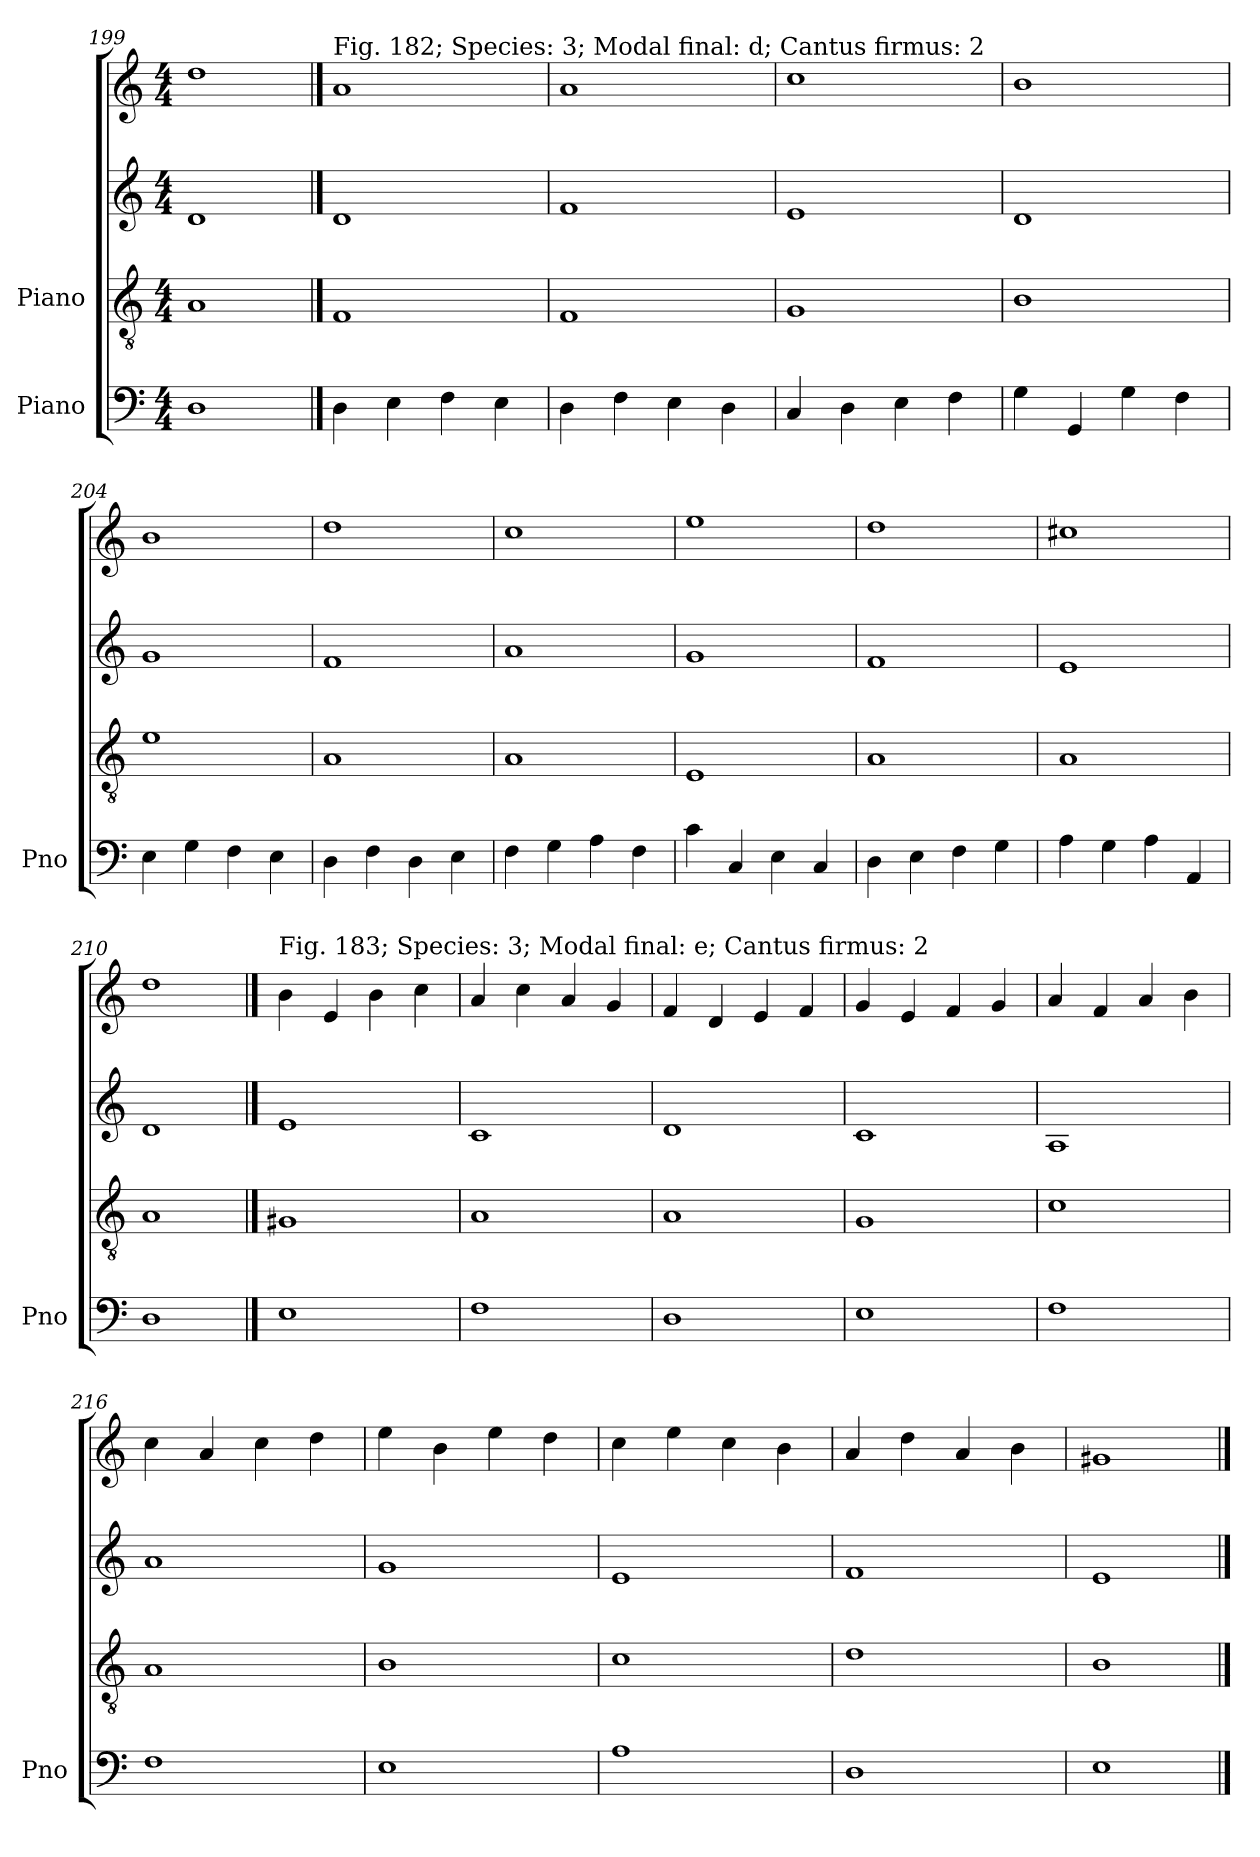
**kern	**kern	**kern	**kern
*part4	*part3	*part2	*part1
*staff4	*staff3	*staff2	*staff1
*I"Piano	*I"Piano	*	*
*I'Pno	*	*	*
*clefF4	*clefGv2	*clefG2	*clefG2
*k[]	*k[]	*k[]	*k[]
*M4/4	*M4/4	*M4/4	*M4/4
=199	=199	=199	=199
1D	1A	1d	1dd
!!LO:PB:g=z
==200	==200	==200	==200
!	!	!	!LO:TX:a:t=Fig. 182; Species&colon; 3; Modal final&colon; d; Cantus firmus&colon; 2
4D\	1F	1d	1a
4E\	.	.	.
4F\	.	.	.
4E\	.	.	.
=201	=201	=201	=201
4D\	1F	1f	1a
4F\	.	.	.
4E\	.	.	.
4D\	.	.	.
=202	=202	=202	=202
4C/	1G	1e	1cc
4D\	.	.	.
4E\	.	.	.
4F\	.	.	.
=203	=203	=203	=203
4G\	1B	1d	1b
4GG/	.	.	.
4G\	.	.	.
4F\	.	.	.
=204	=204	=204	=204
4E\	1e	1g	1b
4G\	.	.	.
4F\	.	.	.
4E\	.	.	.
=205	=205	=205	=205
4D\	1A	1f	1dd
4F\	.	.	.
4D\	.	.	.
4E\	.	.	.
!!LO:LB:g=z
=206	=206	=206	=206
4F\	1A	1a	1cc
4G\	.	.	.
4A\	.	.	.
4F\	.	.	.
=207	=207	=207	=207
4c\	1E	1g	1ee
4C/	.	.	.
4E\	.	.	.
4C/	.	.	.
=208	=208	=208	=208
4D\	1A	1f	1dd
4E\	.	.	.
4F\	.	.	.
4G\	.	.	.
=209	=209	=209	=209
4A\	1A	1e	1cc#X
4G\	.	.	.
4A\	.	.	.
4AA/	.	.	.
=210	=210	=210	=210
1D	1A	1d	1dd
!!LO:LB:g=z
==211	==211	==211	==211
!	!	!	!LO:TX:a:t=Fig. 183; Species&colon; 3; Modal final&colon; e; Cantus firmus&colon; 2
1E	1G#X	1e	4b\
.	.	.	4e/
.	.	.	4b\
.	.	.	4cc\
=212	=212	=212	=212
1F	1A	1c	4a/
.	.	.	4cc\
.	.	.	4a/
.	.	.	4g/
=213	=213	=213	=213
1D	1A	1d	4f/
.	.	.	4d/
.	.	.	4e/
.	.	.	4f/
=214	=214	=214	=214
1E	1G	1c	4g/
.	.	.	4e/
.	.	.	4f/
.	.	.	4g/
=215	=215	=215	=215
1F	1c	1A	4a/
.	.	.	4f/
.	.	.	4a/
.	.	.	4b\
!!LO:PB:g=z
=216	=216	=216	=216
1F	1A	1a	4cc\
.	.	.	4a/
.	.	.	4cc\
.	.	.	4dd\
=217	=217	=217	=217
1E	1B	1g	4ee\
.	.	.	4b\
.	.	.	4ee\
.	.	.	4dd\
=218	=218	=218	=218
1A	1c	1e	4cc\
.	.	.	4ee\
.	.	.	4cc\
.	.	.	4b\
=219	=219	=219	=219
1D	1d	1f	4a/
.	.	.	4dd\
.	.	.	4a/
.	.	.	4b\
=220	=220	=220	=220
1E	1B	1e	1g#X
==	==	==	==
*-	*-	*-	*-
